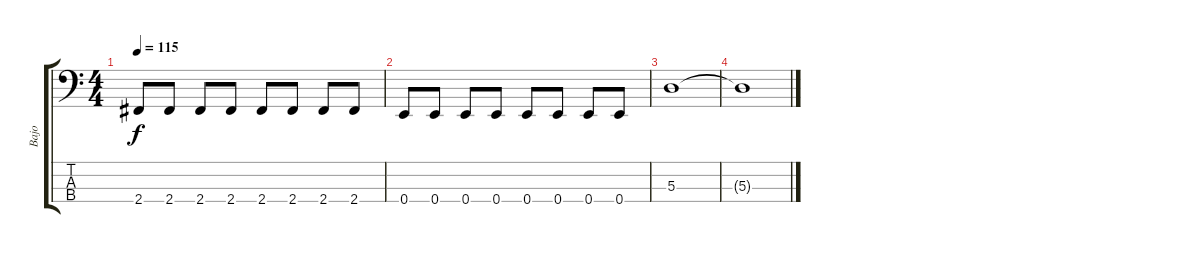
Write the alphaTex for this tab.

\track ("Bajo" "Bajo") {instrument electricbassfinger}
\staff {score tabs}
\tuning (G2 D2 A1 E1) {hide}
\ts (4 4)
\tempo 115
\clef f4
\ks c
2.4.8{dy f} 2.4.8 2.4.8 2.4.8 2.4.8 2.4.8 2.4.8 2.4.8 |
0.4.8 0.4.8 0.4.8 0.4.8 0.4.8 0.4.8 0.4.8 0.4.8 |
5.3.1 |
5.3{t}.1
